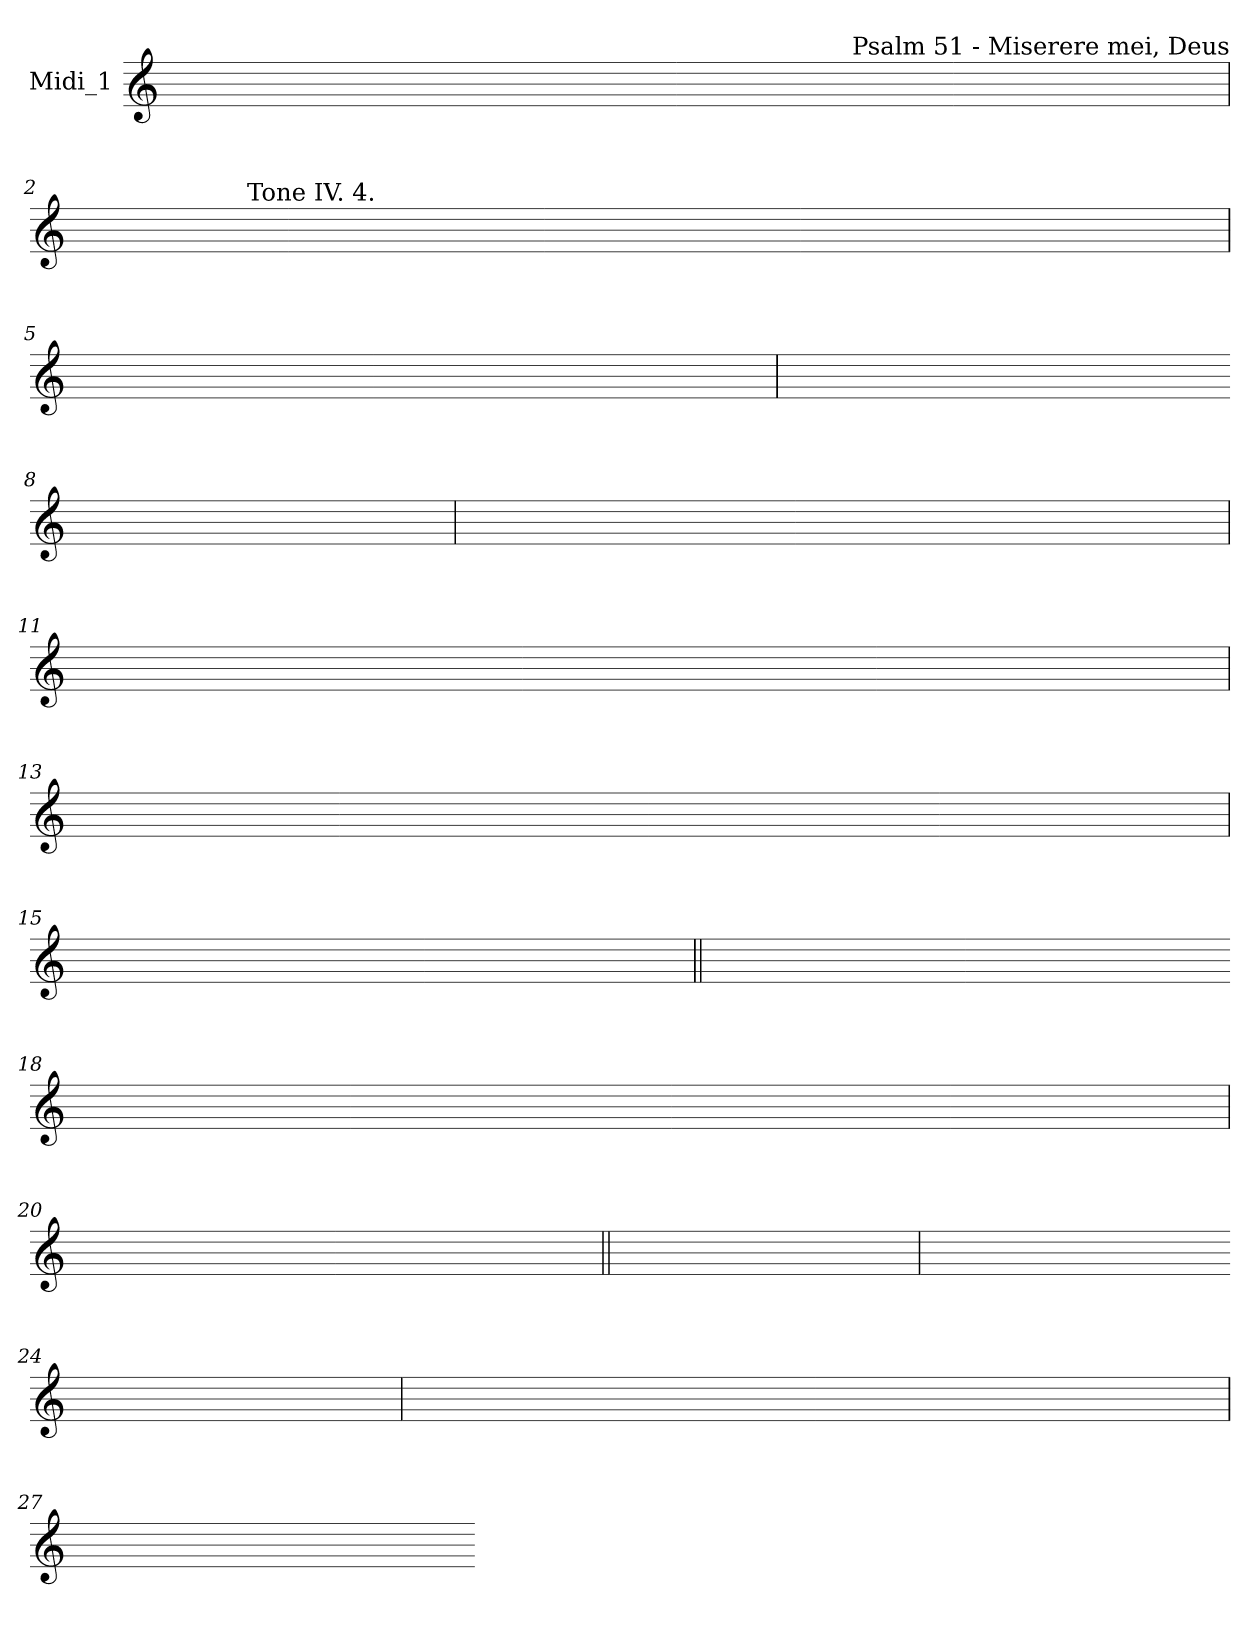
**kern	**text
*part1	*part1
*staff1	*staff1
*I"Midi_1	*
*clefG2	*
*k[]	*
*C:	*
=1	=1
4Dyy	.
!	!LO:LY:b
4Ayy	Have
!	!LO:LY:b
4Gyy	mer-
!	!LO:LY:b
4Ayy	-cy
!	!LO:LY:b
4Ayy	up-
!	!LO:LY:b
4Ayy	-on
!	!LO:LY:b
4Ayy	me,
!	!LO:LY:b
4Ayy	O
!	!LO:LY:b
4Ayy	God,
!LO:TX:a:t=Psalm 51 - Miserere mei, Deus	!
!	!LO:LY:b
4Ayy	after
!	!LO:LY:b
4Gyy	thy
!	!LO:LY:b
4Ayy	great
!	!LO:LY:b
4Byy	good-
!	!LO:LY:b
4Ayy	-ness:
=2	=2
!	!LO:LY:b
4Ayy	according
!	!LO:LY:b
4Ayy	to
!	!LO:LY:b
4Ayy	the
!	!LO:LY:b
4Ayy	multitude
!LO:TX:a:t=Tone IV. 4.	!
4Ayy	.
!!LO:LB:g=z
=3-	=3-
4Dyy	.
!	!LO:LY:b
4Ayy	of
!	!LO:LY:b
4Ayy	thy
!	!LO:LY:b
4Ayy	mer-
!	!LO:LY:b
4Ayy	-cies
!	!LO:LY:b
4Ayy	do
!	!LO:LY:b
4Ayy	a-
!	!LO:LY:b
4Gyy	-way
!	!LO:LY:b
4Byy	mine
!	!LO:LY:b
4Gyy	of-
!	!LO:LY:b
4Eyy	-fen-
!	!LO:LY:b
4Eyy	-ces.
!!LO:LB:g=z
=4-	=4-
!	!LO:LY:b
4Dyy	2.
!	!LO:LY:b
4Ayy	Wash
!	!LO:LY:b
4Ayy	me
!	!LO:LY:b
4Ayy	through-
!	!LO:LY:b
4Ayy	-ly
!	!LO:LY:b
4Gyy	from
!	!LO:LY:b
4Ayy	my
!	!LO:LY:b
4Byy	wi-
!	!LO:LY:b
4Ayy	-cked-
!	!LO:LY:b
4Ayy	-ness:
=5	=5
!	!LO:LY:b
4Ayy	and
!	!LO:LY:b
4Gyy	cleanse
!	!LO:LY:b
4Ayy	me
!	!LO:LY:b
4Byy	from
!	!LO:LY:b
4Gyy	my
!	!LO:LY:b
4Eyy	sin.
!!LO:LB:g=z
=6-	=6-
!	!LO:LY:b
4Dyy	3.
!	!LO:LY:b
4Ayy	For
!	!LO:LY:b
4Ayy	I
!	!LO:LY:b
4Ayy	ac-
!	!LO:LY:b
4Ayy	-know-
!	!LO:LY:b
4Gyy	-ledge
!	!LO:LY:b
4Ayy	my
!	!LO:LY:b
4Byy	faults:
=7	=7
!	!LO:LY:b
4Ayy	and
!	!LO:LY:b
4Ayy	my
!	!LO:LY:b
4Ayy	sin
!	!LO:LY:b
4Ayy	is
!	!LO:LY:b
4Gyy	e-
!	!LO:LY:b
4Ayy	-ver
!	!LO:LY:b
4Byy	be-
!	!LO:LY:b
4Gyy	-fore
!	!LO:LY:b
4Eyy	me.
!!LO:LB:g=z
=8-	=8-
!	!LO:LY:b
4Dyy	4.
!	!LO:LY:b
4Ayy	A-
!	!LO:LY:b
4Ayy	-gainst
!	!LO:LY:b
4Ayy	thee
!	!LO:LY:b
4Ayy	only
!	!LO:LY:b
4Ayy	have
!	!LO:LY:b
4Ayy	I
!	!LO:LY:b
4Ayy	sinned,
=9	=9
!	!LO:LY:b
4Ayy	and
!	!LO:LY:b
4Ayy	done
!	!LO:LY:b
4Ayy	this
!	!LO:LY:b
4Ayy	evil
!	!LO:LY:b
4Gyy	in
!	!LO:LY:b
4Ayy	thy
!	!LO:LY:b
4Byy	sight:
!!LO:LB:g=z
=10-	=10-
4Dyy	.
!	!LO:LY:b
4Ayy	that
!	!LO:LY:b
4Ayy	thou
!	!LO:LY:b
4Ayy	mightest
!	!LO:LY:b
4Ayy	be
!	!LO:LY:b
4Ayy	justified
!	!LO:LY:b
4Ayy	in
!	!LO:LY:b
4Ayy	thy
!	!LO:LY:b
4Ayy	saying,
=11	=11
!	!LO:LY:b
4Ayy	and
!	!LO:LY:b
4Ayy	clear
!	!LO:LY:b
4Gyy	when
!	!LO:LY:b
4Ayy	thou
!	!LO:LY:b
4Byy	art
!	!LO:LY:b
4Gyy	judg-
!	!LO:LY:b
4Eyy	-èd.
!!LO:LB:g=z
=12-	=12-
!	!LO:LY:b
4Dyy	5.
!	!LO:LY:b
4Ayy	Be-
!	!LO:LY:b
4Ayy	-hold,
!	!LO:LY:b
4Ayy	I
!	!LO:LY:b
4Ayy	was
!	!LO:LY:b
4Ayy	sha-
!	!LO:LY:b
4Gyy	-pen
!	!LO:LY:b
4Ayy	in
!	!LO:LY:b
4Byy	wick-
!	!LO:LY:b
4Ayy	-ed-
!	!LO:LY:b
4Ayy	-ness:
=13	=13
!	!LO:LY:b
4Ayy	and
!	!LO:LY:b
4Ayy	in
!	!LO:LY:b
4Ayy	sin
!	!LO:LY:b
4Ayy	hath
!	!LO:LY:b
4Ayy	my
!	!LO:LY:b
4Gyy	mo-
!	!LO:LY:b
4Ayy	-ther
!	!LO:LY:b
4Byy	con-
!	!LO:LY:b
4Gyy	-cei-
!	!LO:LY:b
4Eyy	-vèd
!	!LO:LY:b
4Eyy	me.
!!LO:LB:g=z
=14-	=14-
!	!LO:LY:b
4Dyy	6.
!	!LO:LY:b
4Ayy	But
!	!LO:LY:b
4Ayy	lo,
!	!LO:LY:b
4Ayy	thou
!	!LO:LY:b
4Ayy	requirest
!	!LO:LY:b
4Ayy	truth
!	!LO:LY:b
4Ayy	in
!	!LO:LY:b
4Ayy	the
!	!LO:LY:b
4Gyy	in-
!	!LO:LY:b
4Ayy	-ward
!	!LO:LY:b
4Byy	parts:
=15	=15
!	!LO:LY:b
4Ayy	and
!	!LO:LY:b
4Ayy	shalt
!	!LO:LY:b
4Ayy	make
!	!LO:LY:b
4Ayy	me
!	!LO:LY:b
4Ayy	to
!	!LO:LY:b
4Ayy	un-
!	!LO:LY:b
4Ayy	-der-
!	!LO:LY:b
4Gyy	-stand
!!LO:LB:g=z
=16-	=16-
4Dyy	.
!	!LO:LY:b
4Byy	wis-
!	!LO:LY:b
4Gyy	-dom
!	!LO:LY:b
4Eyy	se-
!	!LO:LY:b
4Eyy	-cret-
!	!LO:LY:b
4Eyy	-ly.
=17||	=17||
!	!LO:LY:b
4Ayy	7.
!	!LO:LY:b
4Ayy	Thou
!	!LO:LY:b
4Ayy	shalt
!	!LO:LY:b
4Ayy	purge
!	!LO:LY:b
4Ayy	me
!	!LO:LY:b
4Ayy	with
!	!LO:LY:b
4Ayy	hyssop,
!	!LO:LY:b
4Ayy	and
!	!LO:LY:b
4Ayy	I
!	!LO:LY:b
4Gyy	shall
!	!LO:LY:b
4Ayy	be
!	!LO:LY:b
4Byy	clean:
!!LO:LB:g=z
=18-	=18-
4Dyy	.
!	!LO:LY:b
4Ayy	thou
!	!LO:LY:b
4Ayy	shall
!	!LO:LY:b
4Ayy	wash
!	!LO:LY:b
4Ayy	me,
!	!LO:LY:b
4Ayy	and
!	!LO:LY:b
4Ayy	I
!	!LO:LY:b
4Ayy	shall
!	!LO:LY:b
4Gyy	be
!	!LO:LY:b
4Ayy	whi-
!	!LO:LY:b
4Byy	-ter
!	!LO:LY:b
4Gyy	than
!	!LO:LY:b
4Eyy	snow.
!!LO:LB:g=z
=19-	=19-
4Dyy	.
!	!LO:LY:b
4Ayy	8.
!	!LO:LY:b
4Ayy	Thou
!	!LO:LY:b
4Ayy	shalt
!	!LO:LY:b
4Ayy	make
!	!LO:LY:b
4Ayy	me
!	!LO:LY:b
4Ayy	hear
!	!LO:LY:b
4Ayy	of
!	!LO:LY:b
4Gyy	joy
!	!LO:LY:b
4Ayy	and
!	!LO:LY:b
4Byy	glad-
!	!LO:LY:b
4Ayy	-ness:
=20	=20
!	!LO:LY:b
4Ayy	that
!	!LO:LY:b
4Ayy	the
!	!LO:LY:b
4Ayy	bones
!	!LO:LY:b
4Ayy	which
!	!LO:LY:b
4Ayy	thou
!	!LO:LY:b
4Gyy	hast
!!LO:LB:g=z
=21-	=21-
4Dyy	.
!	!LO:LY:b
4Ayy	bro-
!	!LO:LY:b
4Byy	-ken
!	!LO:LY:b
4Gyy	may
!	!LO:LY:b
4Eyy	re-
!	!LO:LY:b
4Eyy	-joice.
=22||	=22||
!	!LO:LY:b
4Ayy	9.
!	!LO:LY:b
4Ayy	Turn
!	!LO:LY:b
4Ayy	thy
!	!LO:LY:b
4Ayy	face
!	!LO:LY:b
4Gyy	from
!	!LO:LY:b
4Ayy	my
!	!LO:LY:b
4Byy	sins:
=23	=23
!	!LO:LY:b
4Ayy	and
!	!LO:LY:b
4Ayy	put
!	!LO:LY:b
4Gyy	out
!	!LO:LY:b
4Ayy	all
!	!LO:LY:b
4Byy	my
!	!LO:LY:b
4Gyy	mis-
!	!LO:LY:b
4Eyy	-deeds.
!!LO:LB:g=z
=24-	=24-
!	!LO:LY:b
4Dyy	10.
!	!LO:LY:b
4Ayy	Make
!	!LO:LY:b
4Ayy	me
!	!LO:LY:b
4Ayy	a
!	!LO:LY:b
4Ayy	clean
!	!LO:LY:b
4Gyy	heart,
!	!LO:LY:b
4Ayy	O
!	!LO:LY:b
4Byy	God:
=25	=25
!	!LO:LY:b
4Ayy	and
!	!LO:LY:b
4Ayy	re-
!	!LO:LY:b
4Ayy	-new
!	!LO:LY:b
4Ayy	a
!	!LO:LY:b
4Ayy	right
!	!LO:LY:b
4Gyy	spi-
!	!LO:LY:b
4Ayy	-rit
!	!LO:LY:b
4Byy	with-
!	!LO:LY:b
4Gyy	-in
!	!LO:LY:b
4Eyy	me.
!!LO:LB:g=z
=26-	=26-
!	!LO:LY:b
4Dyy	11.
!	!LO:LY:b
4Ayy	Cast
!	!LO:LY:b
4Ayy	me
!	!LO:LY:b
4Ayy	not
!	!LO:LY:b
4Ayy	a-
!	!LO:LY:b
4Ayy	-way
!	!LO:LY:b
4Gyy	from
!	!LO:LY:b
4Ayy	thy
!	!LO:LY:b
4Byy	pre-
!	!LO:LY:b
4Ayy	-sence:
=27	=27
!	!LO:LY:b
4Ayy	and
!	!LO:LY:b
4Ayy	take
!	!LO:LY:b
4Ayy	not
!	!LO:LY:b
4Ayy	thy
!	!LO:LY:b
4Ayy	Ho-
!	!LO:LY:b
4Gyy	-ly
!	!LO:LY:b
4Ayy	Spi-
!	!LO:LY:b
4Byy	-rit
!	!LO:LY:b
4Gyy	from
!	!LO:LY:b
4Eyy	me.
=-	=-
*-	*-
